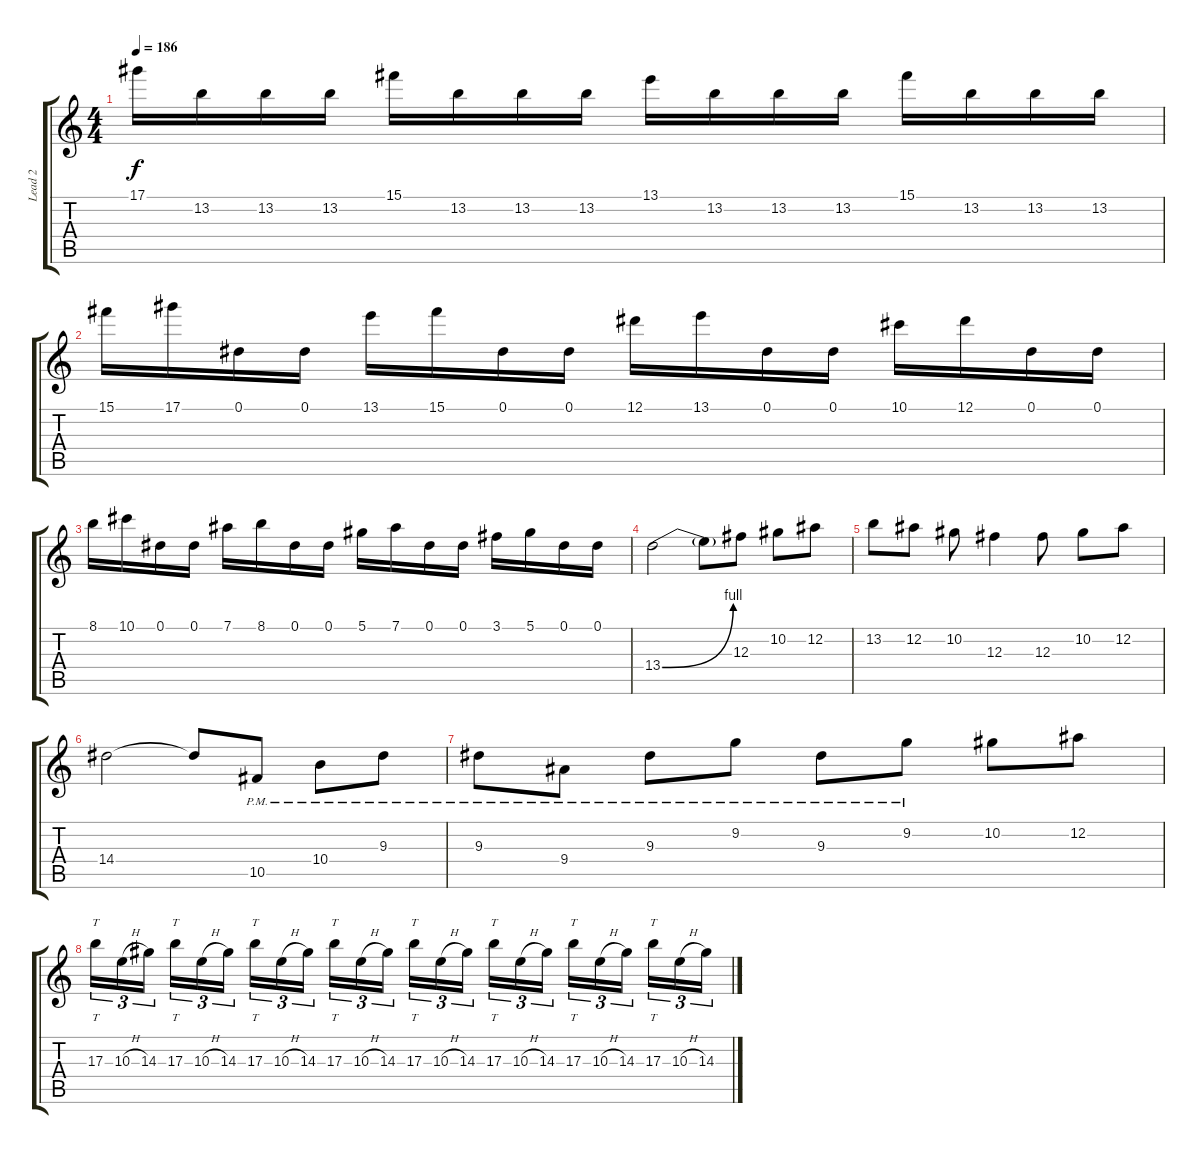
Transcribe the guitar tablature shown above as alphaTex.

\track ("Lead 2" "Lead 2") {instrument overdrivenguitar}
\staff {score tabs}
\tuning (Eb4 Bb3 Gb3 Db3 Ab2 Eb2) {hide}
\ts (4 4)
\tempo 186
\clef g2
\ks c
17.1.16{dy f} 13.2.16 13.2.16 13.2.16 15.1.16 13.2.16 13.2.16 13.2.16 13.1.16 13.2.16 13.2.16 13.2.16 15.1.16 13.2.16 13.2.16 13.2.16 |
15.1.16 17.1.16 0.1.16 0.1.16 13.1.16 15.1.16 0.1.16 0.1.16 12.1.16 13.1.16 0.1.16 0.1.16 10.1.16 12.1.16 0.1.16 0.1.16 |
8.1.16 10.1.16 0.1.16 0.1.16 7.1.16 8.1.16 0.1.16 0.1.16 5.1.16 7.1.16 0.1.16 0.1.16 3.1.16 5.1.16 0.1.16 0.1.16 |
13.4{be (bend 0 0 60 4)}.2 13.4{t}.8 12.3.8 10.2.8 12.2.8 |
13.2.8 12.2.8 10.2.8 12.3.4 12.3.8 10.2.8 12.2.8 |
14.4.2 14.4{t}.8 10.5{pm}.8 10.4{pm}.8 9.3{pm}.8 |
9.3{pm}.8 9.4{pm}.8 9.3{pm}.8 9.2{pm}.8 9.3{pm}.8 9.2{pm}.8 10.2.8 12.2.8 |
17.3.16{tt tu (3 2)} 10.3{h}.16{tu (3 2)} 14.3.16{tu (3 2) beam splitsecondary} 17.3.16{tt tu (3 2)} 10.3{h}.16{tu (3 2)} 14.3.16{tu (3 2)} 17.3.16{tt tu (3 2)} 10.3{h}.16{tu (3 2)} 14.3.16{tu (3 2) beam splitsecondary} 17.3.16{tt tu (3 2)} 10.3{h}.16{tu (3 2)} 14.3.16{tu (3 2)} 17.3.16{tt tu (3 2)} 10.3{h}.16{tu (3 2)} 14.3.16{tu (3 2) beam splitsecondary} 17.3.16{tt tu (3 2)} 10.3{h}.16{tu (3 2)} 14.3.16{tu (3 2)} 17.3.16{tt tu (3 2)} 10.3{h}.16{tu (3 2)} 14.3.16{tu (3 2) beam splitsecondary} 17.3.16{tt tu (3 2)} 10.3{h}.16{tu (3 2)} 14.3.16{tu (3 2)}
